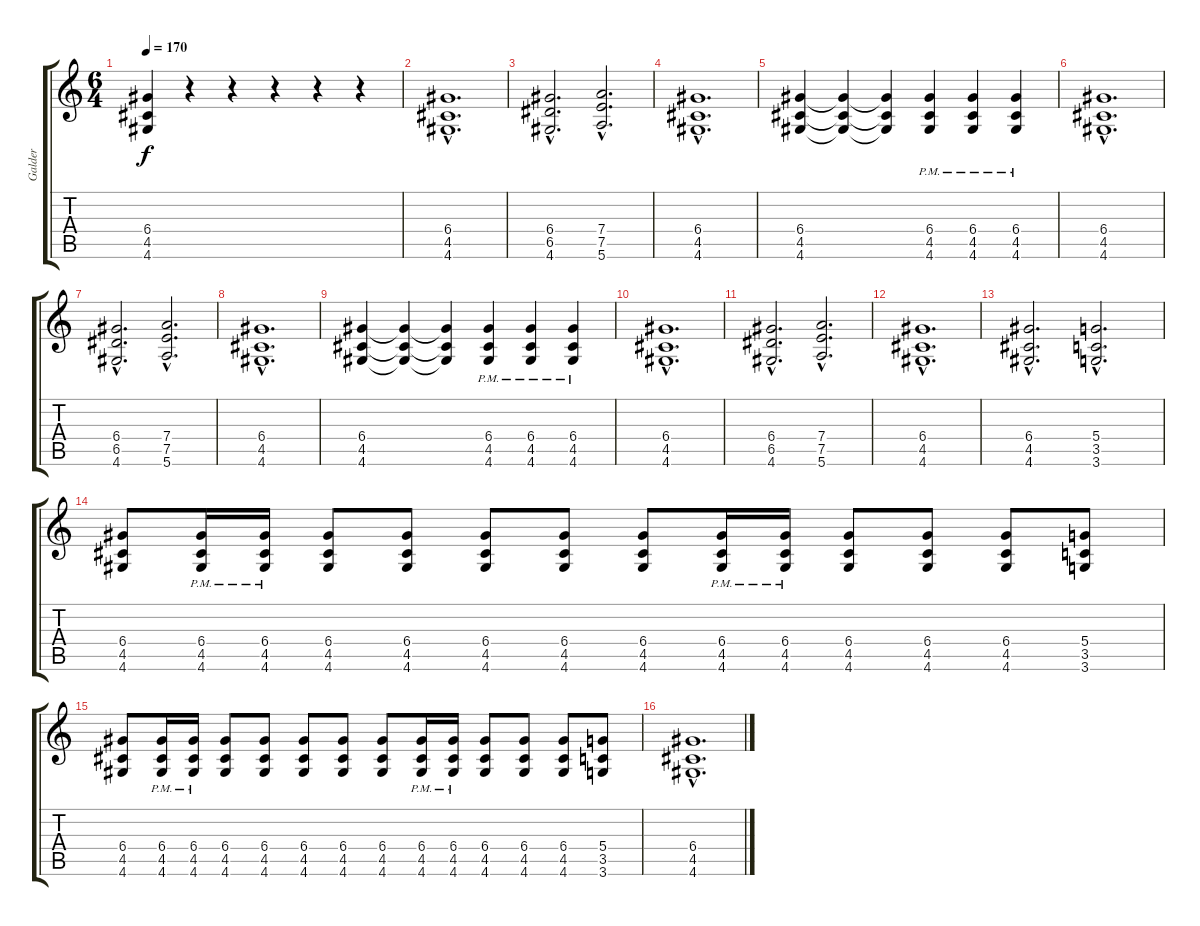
\track ("Galder" "Galder") {instrument overdrivenguitar}
\staff {score tabs}
\tuning (E4 B3 G3 D3 A2 E2) {hide}
\ts (6 4)
\tempo 170
\clef g2
\ks c
(6.4 4.5 4.6).4{dy f} r.4 r.4 r.4 r.4 r.4 |
(6.4{hac} 4.5{hac} 4.6{hac}).1{d} |
(6.4{hac} 6.5{hac} 4.6{hac}).2{d} (7.4{hac} 7.5{hac} 5.6{hac}).2{d} |
(6.4{hac} 4.5{hac} 4.6{hac}).1{d} |
(6.4 4.5 4.6).4 (6.4{t} 4.5{t} 4.6{t}).4 (6.4{t} 4.5{t} 4.6{t}).4 (6.4{pm} 4.5{pm} 4.6{pm}).4 (6.4{pm} 4.5{pm} 4.6{pm}).4 (6.4{pm} 4.5{pm} 4.6{pm}).4 |
(6.4{hac} 4.5{hac} 4.6{hac}).1{d} |
(6.4{hac} 6.5{hac} 4.6{hac}).2{d} (7.4{hac} 7.5{hac} 5.6{hac}).2{d} |
(6.4{hac} 4.5{hac} 4.6{hac}).1{d} |
(6.4 4.5 4.6).4 (6.4{t} 4.5{t} 4.6{t}).4 (6.4{t} 4.5{t} 4.6{t}).4 (6.4{pm} 4.5{pm} 4.6{pm}).4 (6.4{pm} 4.5{pm} 4.6{pm}).4 (6.4{pm} 4.5{pm} 4.6{pm}).4 |
(6.4{hac} 4.5{hac} 4.6{hac}).1{d} |
(6.4{hac} 6.5{hac} 4.6{hac}).2{d} (7.4{hac} 7.5{hac} 5.6{hac}).2{d} |
(6.4{hac} 4.5{hac} 4.6{hac}).1{d} |
(6.4{hac} 4.5{hac} 4.6{hac}).2{d} (5.4{hac} 3.5{hac} 3.6{hac}).2{d} |
(6.4 4.5 4.6).8 (6.4{pm} 4.5{pm} 4.6{pm}).16 (6.4{pm} 4.5{pm} 4.6{pm}).16 (6.4 4.5 4.6).8 (6.4 4.5 4.6).8 (6.4 4.5 4.6).8 (6.4 4.5 4.6).8 (6.4 4.5 4.6).8 (6.4{pm} 4.5{pm} 4.6{pm}).16 (6.4{pm} 4.5{pm} 4.6{pm}).16 (6.4 4.5 4.6).8 (6.4 4.5 4.6).8 (6.4 4.5 4.6).8 (5.4 3.5 3.6).8 |
(6.4 4.5 4.6).8 (6.4{pm} 4.5{pm} 4.6{pm}).16 (6.4{pm} 4.5{pm} 4.6{pm}).16 (6.4 4.5 4.6).8 (6.4 4.5 4.6).8 (6.4 4.5 4.6).8 (6.4 4.5 4.6).8 (6.4 4.5 4.6).8 (6.4{pm} 4.5{pm} 4.6{pm}).16 (6.4{pm} 4.5{pm} 4.6{pm}).16 (6.4 4.5 4.6).8 (6.4 4.5 4.6).8 (6.4 4.5 4.6).8 (5.4 3.5 3.6).8 |
(6.4{hac} 4.5{hac} 4.6{hac}).1{d}
